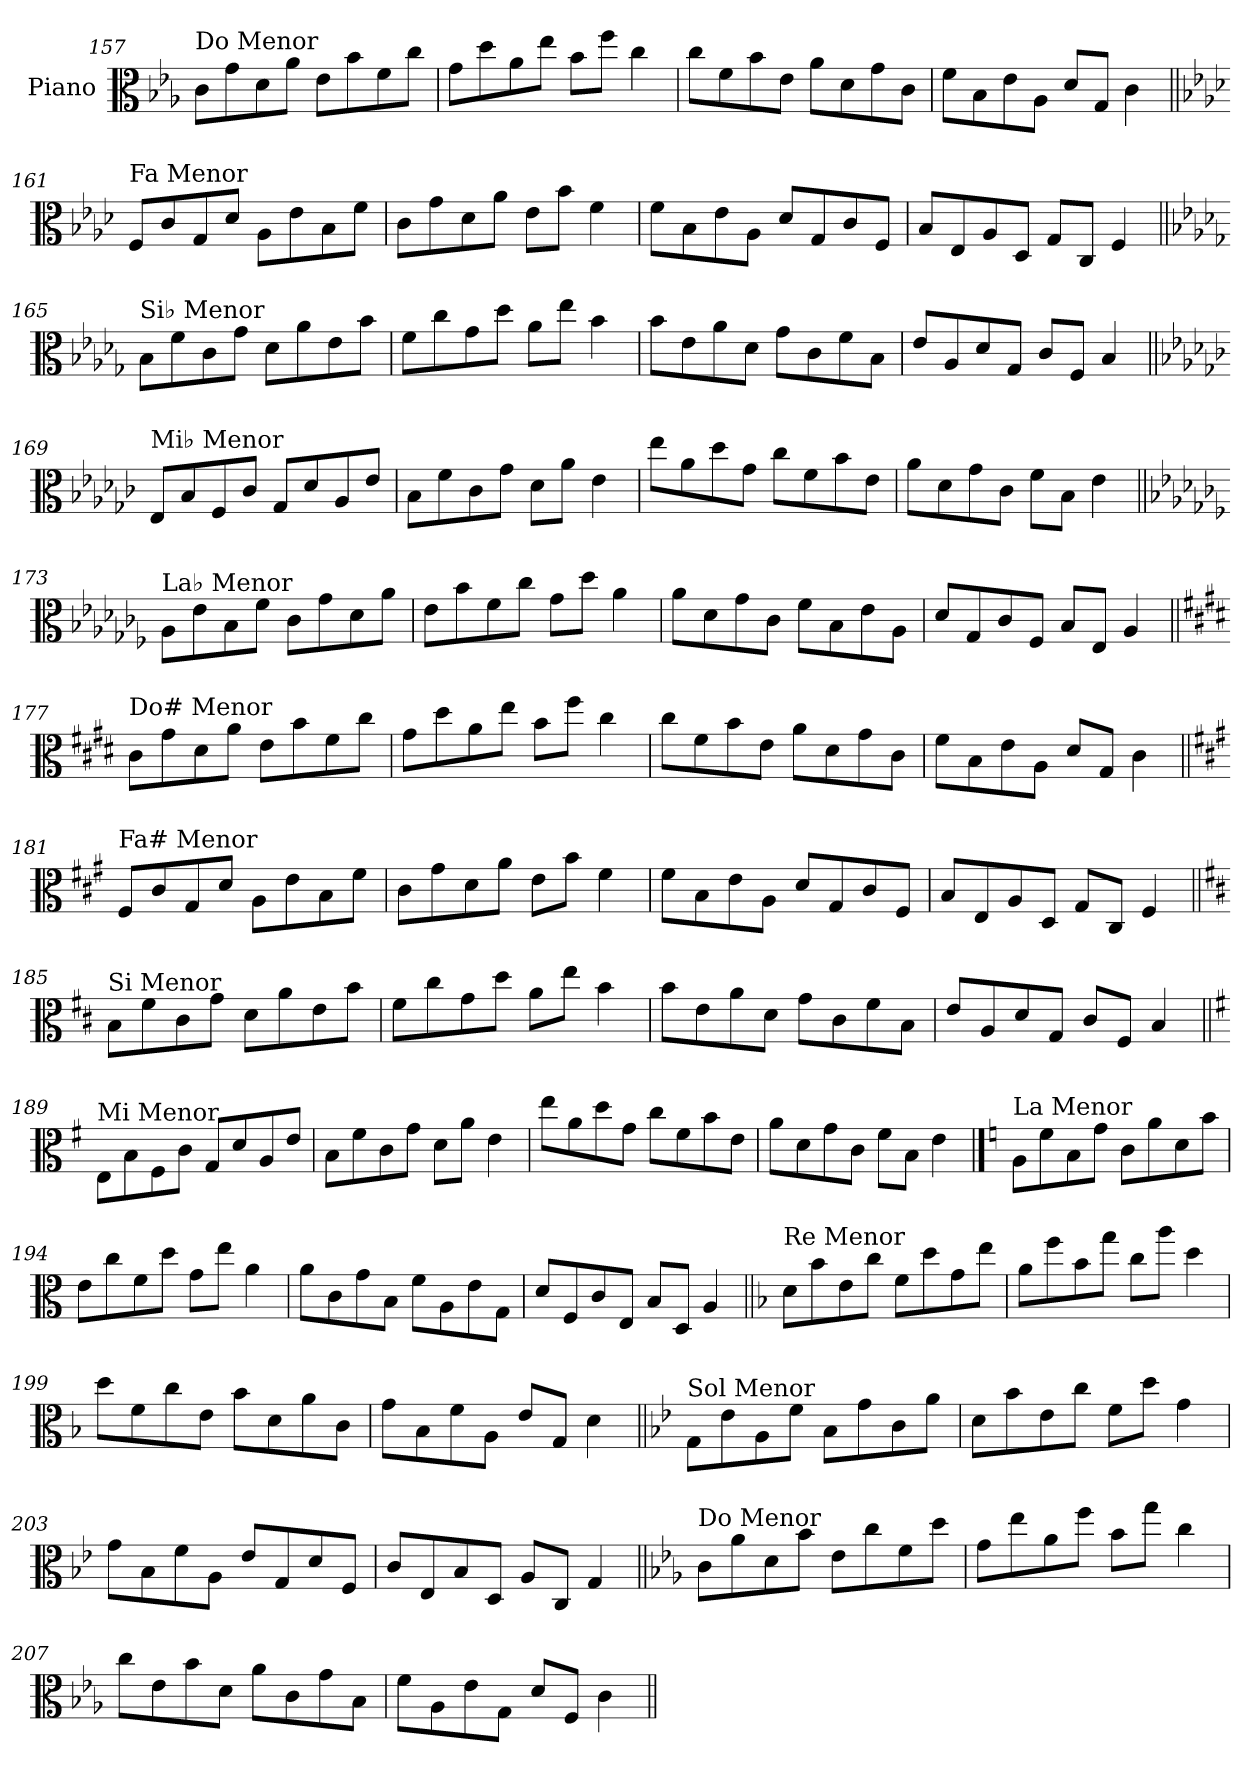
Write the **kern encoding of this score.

**kern
*part1
*staff1
*I"Piano
*I'Pno.
!!LO:LB:g=z
*clefC3
*k[b-e-a-]
=157
!LO:TX:a:t=Do Menor
8c\L
8g\
8d\
8a-\J
8e-\L
8b-\
8f\
8cc\J
=158
8g\L
8dd\
8a-\
8ee-\J
8b-\L
8ff\J
4cc\
=159
8cc\L
8f\
8b-\
8e-\J
8a-\L
8d\
8g\
8c\J
=160
8f\L
8B-\
8e-\
8A-\J
8d/L
8G/J
4c\
!!LO:LB:g=z
=161||
*k[b-e-a-d-]
!LO:TX:a:t=Fa Menor
8F/L
8c/
8G/
8d-/J
8A-\L
8e-\
8B-\
8f\J
=162
8c\L
8g\
8d-\
8a-\J
8e-\L
8b-\J
4f\
=163
8f\L
8B-\
8e-\
8A-\J
8d-/L
8G/
8c/
8F/J
=164
8B-/L
8E-/
8A-/
8D-/J
8G/L
8C/J
4F/
!!LO:LB:g=z
=165||
*k[b-e-a-d-g-]
!LO:TX:a:t=Si♭ Menor
8B-\L
8f\
8c\
8g-\J
8d-\L
8a-\
8e-\
8b-\J
=166
8f\L
8cc\
8g-\
8dd-\J
8a-\L
8ee-\J
4b-\
=167
8b-\L
8e-\
8a-\
8d-\J
8g-\L
8c\
8f\
8B-\J
=168
8e-/L
8A-/
8d-/
8G-/J
8c/L
8F/J
4B-/
!!LO:PB:g=z
=169||
*k[b-e-a-d-g-c-]
!LO:TX:a:t=Mi♭ Menor
8E-/L
8B-/
8F/
8c-/J
8G-/L
8d-/
8A-/
8e-/J
=170
8B-\L
8f\
8c-\
8g-\J
8d-\L
8a-\J
4e-\
=171
8ee-\L
8a-\
8dd-\
8g-\J
8cc-\L
8f\
8b-\
8e-\J
=172
8a-\L
8d-\
8g-\
8c-\J
8f\L
8B-\J
4e-\
!!LO:LB:g=z
=173||
*k[b-e-a-d-g-c-f-]
!LO:TX:a:t=La♭ Menor
8A-\L
8e-\
8B-\
8f-\J
8c-\L
8g-\
8d-\
8a-\J
=174
8e-\L
8b-\
8f-\
8cc-\J
8g-\L
8dd-\J
4a-\
=175
8a-\L
8d-\
8g-\
8c-\J
8f-\L
8B-\
8e-\
8A-\J
=176
8d-/L
8G-/
8c-/
8F-/J
8B-/L
8E-/J
4A-/
!!LO:LB:g=z
=177||
*k[f#c#g#d#]
!LO:TX:a:t=Do# Menor
8c#\L
8g#\
8d#\
8a\J
8e\L
8b\
8f#\
8cc#\J
=178
8g#\L
8dd#\
8a\
8ee\J
8b\L
8ff#\J
4cc#\
=179
8cc#\L
8f#\
8b\
8e\J
8a\L
8d#\
8g#\
8c#\J
=180
8f#\L
8B\
8e\
8A\J
8d#/L
8G#/J
4c#\
!!LO:LB:g=z
=181||
*k[f#c#g#]
!LO:TX:a:t=Fa# Menor
8F#/L
8c#/
8G#/
8d/J
8A\L
8e\
8B\
8f#\J
=182
8c#\L
8g#\
8d\
8a\J
8e\L
8b\J
4f#\
=183
8f#\L
8B\
8e\
8A\J
8d/L
8G#/
8c#/
8F#/J
=184
8B/L
8E/
8A/
8D/J
8G#/L
8C#/J
4F#/
!!LO:LB:g=z
=185||
*k[f#c#]
!LO:TX:a:t=Si Menor
8B\L
8f#\
8c#\
8g\J
8d\L
8a\
8e\
8b\J
=186
8f#\L
8cc#\
8g\
8dd\J
8a\L
8ee\J
4b\
=187
8b\L
8e\
8a\
8d\J
8g\L
8c#\
8f#\
8B\J
=188
8e/L
8A/
8d/
8G/J
8c#/L
8F#/J
4B/
!!LO:LB:g=z
=189||
*k[f#]
!LO:TX:a:t=Mi Menor
8E\L
8B\
8F#\
8c\J
8G/L
8d/
8A/
8e/J
=190
8B\L
8f#\
8c\
8g\J
8d\L
8a\J
4e\
=191
8ee\L
8a\
8dd\
8g\J
8cc\L
8f#\
8b\
8e\J
=192
8a\L
8d\
8g\
8c\J
8f#\L
8B\J
4e\
!!LO:PB:g=z
==193
*k[]
!LO:TX:a:t=La Menor
8A\L
8f\
8B\
8g\J
8c\L
8a\
8d\
8b\J
=194
8e\L
8cc\
8f\
8dd\J
8g\L
8ee\J
4a\
=195
8a\L
8c\
8g\
8B\J
8f\L
8A\
8e\
8G\J
=196
8d/L
8F/
8c/
8E/J
8B/L
8D/J
4A/
!!LO:LB:g=z
=197||
*k[b-]
!LO:TX:a:t=Re Menor
8d\L
8b-\
8e\
8cc\J
8f\L
8dd\
8g\
8ee\J
=198
8a\L
8ff\
8b-\
8gg\J
8cc\L
8aa\J
4dd\
=199
8dd\L
8f\
8cc\
8e\J
8b-\L
8d\
8a\
8c\J
=200
8g\L
8B-\
8f\
8A\J
8e/L
8G/J
4d\
!!LO:LB:g=z
=201||
*k[b-e-]
!LO:TX:a:t=Sol Menor
8G\L
8e-\
8A\
8f\J
8B-\L
8g\
8c\
8a\J
=202
8d\L
8b-\
8e-\
8cc\J
8f\L
8dd\J
4g\
=203
8g\L
8B-\
8f\
8A\J
8e-/L
8G/
8d/
8F/J
=204
8c/L
8E-/
8B-/
8D/J
8A/L
8C/J
4G/
!!LO:LB:g=z
=205||
*k[b-e-a-]
!LO:TX:a:t=Do Menor
8c\L
8a-\
8d\
8b-\J
8e-\L
8cc\
8f\
8dd\J
=206
8g\L
8ee-\
8a-\
8ff\J
8b-\L
8gg\J
4cc\
=207
8cc\L
8e-\
8b-\
8d\J
8a-\L
8c\
8g\
8B-\J
=208
8f\L
8A-\
8e-\
8G\J
8d/L
8F/J
4c\
=||
*-
